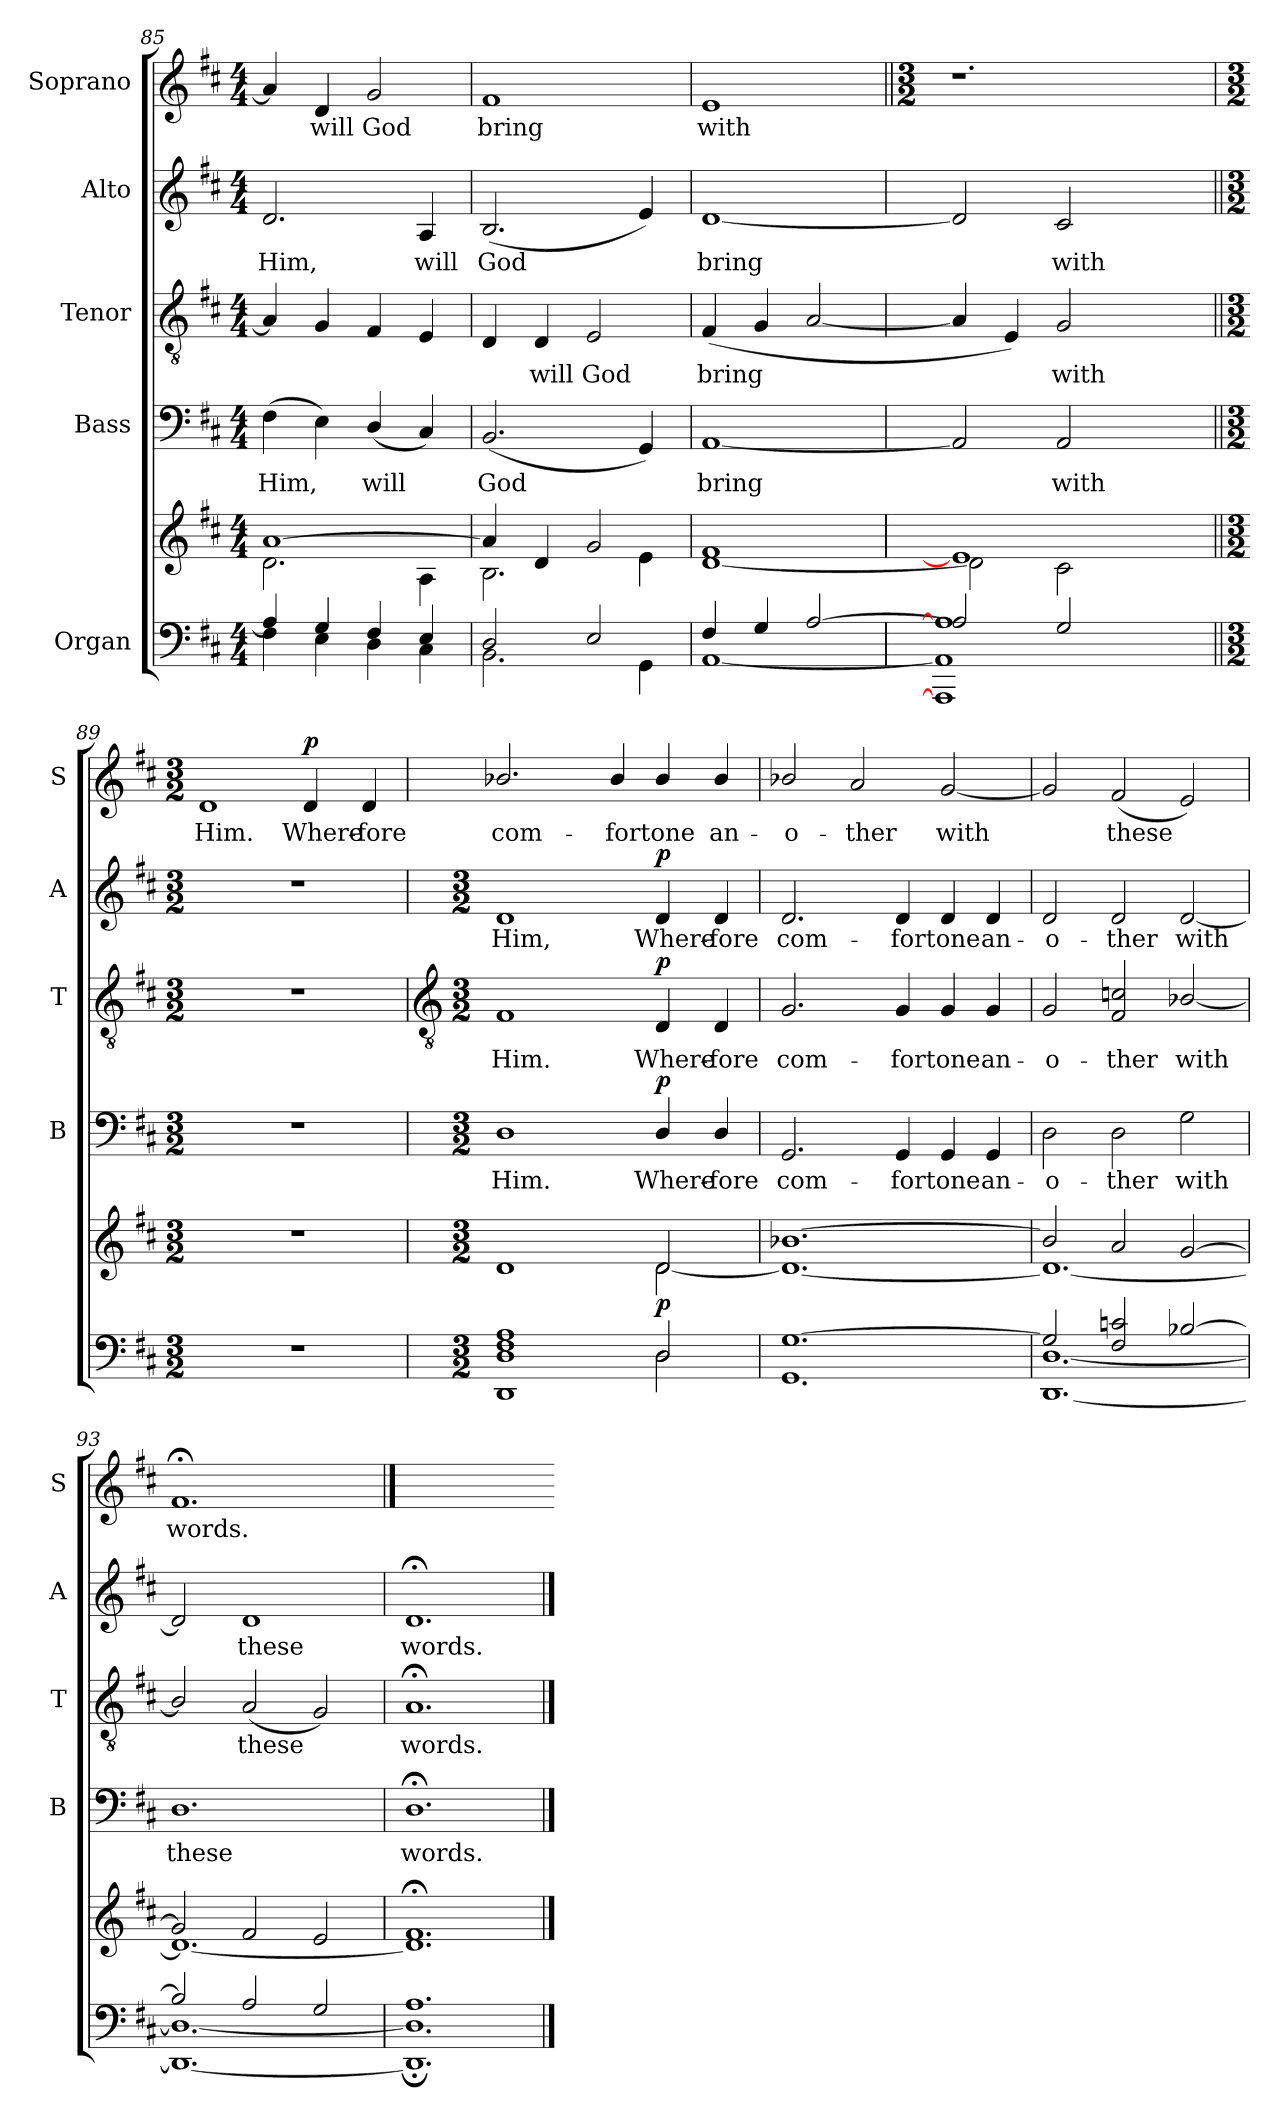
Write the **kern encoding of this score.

**kern	**kern	**dynam	**kern	**text	**dynam	**kern	**text	**dynam	**kern	**text	**dynam	**kern	**text	**dynam
*part5	*part5	*part5	*part4	*part4	*part4	*part3	*part3	*part3	*part2	*part2	*part2	*part1	*part1	*part1
*staff6	*staff5	*staff5/6	*staff4	*staff4	*staff4	*staff3	*staff3	*staff3	*staff2	*staff2	*staff2	*staff1	*staff1	*staff1
*I"Organ	*	*	*I"Bass	*	*	*I"Tenor	*	*	*I"Alto	*	*	*I"Soprano	*	*
*	*	*	*I'B	*	*	*I'T	*	*	*I'A	*	*	*I'S	*	*
*clefF4	*clefG2	*	*clefF4	*	*	*clefGv2	*	*	*clefG2	*	*	*clefG2	*	*
*k[f#c#]	*k[f#c#]	*	*k[f#c#]	*	*	*k[f#c#]	*	*	*k[f#c#]	*	*	*k[f#c#]	*	*
*D:	*D:	*	*D:	*	*	*D:	*	*	*D:	*	*	*D:	*	*
*M4/4	*M4/4	*	*M4/4	*	*	*M4/4	*	*	*M4/4	*	*	*M4/4	*	*
=85	=85	=85	=85	=85	=85	=85	=85	=85	=85	=85	=85	=85	=85	=85
*^	*^	*	*	*	*	*	*	*	*	*	*	*	*	*
!	!	!	!	!	!	!LO:LY:b	!	!	!	!	!	!LO:LY:b	!	!	!	!
4A/]	4F#\	[1a/	2.d\	.	(>4F#	Him,	.	4A]	.	.	2.d	Him,	.	4a]	.	.
!	!	!	!	!	!	!	!	!	!	!	!	!	!	!	!LO:LY:b	!
4G/	4E\	.	.	.	4E)	.	.	4G	.	.	.	.	.	4d	will	.
!	!	!	!	!	!	!LO:LY:b	!	!	!	!	!	!	!	!	!LO:LY:b	!
4F#/	4D\	.	.	.	(<4D/	will	.	4F#	.	.	.	.	.	2g	God	.
!	!	!	!	!	!	!	!	!	!	!	!	!LO:LY:b	!	!	!	!
4E/	4C#\	.	4A\	.	4C#)	.	.	4E	.	.	4A	will	.	.	.	.
=86	=86	=86	=86	=86	=86	=86	=86	=86	=86	=86	=86	=86	=86	=86	=86	=86
!	!	!	!	!	!	!LO:LY:b	!	!	!	!	!	!LO:LY:b	!	!	!LO:LY:b	!
2D/	2.BB\	4a/]	2.B\	.	(<2.BB	God	.	4D	.	.	(<2.B	God	.	1f#	bring	.
!	!	!	!	!	!	!	!	!	!LO:LY:b	!	!	!	!	!	!	!
.	.	4d/	.	.	.	.	.	4D	will	.	.	.	.	.	.	.
!	!	!	!	!	!	!	!	!	!LO:LY:b	!	!	!	!	!	!	!
2E/	.	2g/	.	.	.	.	.	2E	God	.	.	.	.	.	.	.
.	4GG\	.	4e\	.	4GG)	.	.	.	.	.	4e)	.	.	.	.	.
=87	=87	=87	=87	=87	=87	=87	=87	=87	=87	=87	=87	=87	=87	=87	=87	=87
!	!	!	!	!	!	!LO:LY:b	!	!	!LO:LY:b	!	!	!LO:LY:b	!	!	!LO:LY:b	!
4F#/	[1AA\	1f#/	[1d\	.	[1AA	bring	.	(<4F#	bring	.	[1d	bring	.	1e	with	.
4G/	.	.	.	.	.	.	.	4G	.	.	.	.	.	.	.	.
[2A/	.	.	.	.	.	.	.	[2A	.	.	.	.	.	.	.	.
=88	=88	=88	=88	=88||	=88	=88||	=88||	=88	=88||	=88||	=88	=88||	=88||	=88||	=88||	=88||
*	*	*	*	*	*	*	*	*	*	*	*	*	*	*M3/2	*	*
2A/]	1AAA\] 1AA\] 1A\]	1e/]	2d\]	.	2AA]	.	.	4A]	.	.	2d]	.	.	1.r	.	.
.	.	.	.	.	.	.	.	4E)	.	.	.	.	.	.	.	.
!	!	!	!	!	!	!LO:LY:b	!	!	!LO:LY:b	!	!	!LO:LY:b	!	!	!	!
2G/	.	.	2c#\	.	2AA	with	.	2G	with	.	2c#	with	.	.	.	.
2ryy	2ryy	2ryy	2ryy	.	2ryy	.	.	2ryy	.	.	2ryy	.	.	.	.	.
*v	*v	*	*	*	*	*	*	*	*	*	*	*	*	*	*	*
*	*v	*v	*	*	*	*	*	*	*	*	*	*	*	*	*
!!LO:LB:g=z
=89||	=89||	=89	=89||	=89	=89	=89||	=89	=89	=89||	=89	=89	=89	=89	=89
*M3/2	*M3/2	*	*M3/2	*	*	*M3/2	*	*	*M3/2	*	*	*M3/2	*	*
*	*	*	*	*	*	*	*	*	*	*	*	*MM112	*	*
*^	*^	*	*	*	*	*	*	*	*	*	*	*	*	*
!	!	!	!	!	!	!	!	!	!	!	!	!	!	!	!LO:LY:b	!
*v	*v	*	*	*	*	*	*	*	*	*	*	*	*	*	*	*
*	*v	*v	*	*	*	*	*	*	*	*	*	*	*	*	*
1.r	1.r	.	1.r	.	.	1.r	.	.	1.r	.	.	1d	Him.	.
!	!	!	!	!	!	!	!	!	!	!	!	!	!LO:LY:b	!LO:DY:b
.	.	.	.	.	.	.	.	.	.	.	.	4d	Where-	p
!	!	!	!	!	!	!	!	!	!	!	!	!	!LO:LY:b	!
.	.	.	.	.	.	.	.	.	.	.	.	4d	-fore	.
!!LO:LB:g=z
=90	=90	=90	=90	=90	=90	=90	=90	=90	=90	=90	=90	=90	=90	=90
*	*	*	*	*	*	*clefGv2	*	*	*	*	*	*	*	*
*M3/2	*M3/2	*	*M3/2	*	*	*M3/2	*	*	*M3/2	*	*	*	*	*
*	*MM112	*	*	*	*	*	*	*	*	*	*	*	*	*
*^	*^	*	*	*	*	*	*	*	*	*	*	*	*	*
!	!	!	!	!	!	!LO:LY:b	!	!	!LO:LY:b	!	!	!LO:LY:b	!	!	!LO:LY:b	!
1D/ 1F#/ 1A/	1DD\	1d/	2ryy	.	1D	Him.	.	1F#	Him.	.	1d	Him,	.	2.b-X/	com-	.
.	.	.	2ryy	.	.	.	.	.	.	.	.	.	.	.	.	.
!	!	!	!	!	!	!	!	!	!	!	!	!	!	!	!LO:LY:b	!
.	.	.	.	.	.	.	.	.	.	.	.	.	.	4b-/	-fort	.
!	!	!	!	!LO:DY:b	!	!LO:LY:b	!LO:DY:b	!	!LO:LY:b	!LO:DY:b	!	!LO:LY:b	!LO:DY:b	!	!LO:LY:b	!
2D/	2D\	2d/	[2d\	p	4D/	Where-	p	4D	Where-	p	4d	Where-	p	4b-/	one	.
!	!	!	!	!	!	!LO:LY:b	!	!	!LO:LY:b	!	!	!LO:LY:b	!	!	!LO:LY:b	!
.	.	.	.	.	4D/	-fore	.	4D	-fore	.	4d	-fore	.	4b-/	an-	.
=91	=91	=91	=91	=91	=91	=91	=91	=91	=91	=91	=91	=91	=91	=91	=91	=91
!	!	!	!	!	!	!LO:LY:b	!	!	!LO:LY:b	!	!	!LO:LY:b	!	!	!LO:LY:b	!
[1.G/	1.GG\	[1.b-X/	1.d\_	.	2.GG	com-	.	2.G	com-	.	2.d	com-	.	2b-X/	-o-	.
!	!	!	!	!	!	!	!	!	!	!	!	!	!	!	!LO:LY:b	!
.	.	.	.	.	.	.	.	.	.	.	.	.	.	2a	-ther	.
!	!	!	!	!	!	!LO:LY:b	!	!	!LO:LY:b	!	!	!LO:LY:b	!	!	!	!
.	.	.	.	.	4GG	-fort	.	4G	-fort	.	4d	-fort	.	.	.	.
!	!	!	!	!	!	!LO:LY:b	!	!	!LO:LY:b	!	!	!LO:LY:b	!	!	!LO:LY:b	!
.	.	.	.	.	4GG	one	.	4G	one	.	4d	one	.	[2g	with	.
!	!	!	!	!	!	!LO:LY:b	!	!	!LO:LY:b	!	!	!LO:LY:b	!	!	!	!
.	.	.	.	.	4GG	an-	.	4G	an-	.	4d	an-	.	.	.	.
=92	=92	=92	=92	=92	=92	=92	=92	=92	=92	=92	=92	=92	=92	=92	=92	=92
!	!	!	!	!	!	!LO:LY:b	!	!	!LO:LY:b	!	!	!LO:LY:b	!	!	!	!
2G/]	[1.DD\ [1.D\	2b-/]	1.d\_	.	2D	-o-	.	2G	-o-	.	2d	-o-	.	2g]	.	.
!	!	!	!	!	!	!LO:LY:b	!	!	!LO:LY:b	!	!	!LO:LY:b	!	!	!LO:LY:b	!
2F#/ 2cn/	.	2a/	.	.	2D	-ther	.	2F# 2cn	-ther	.	2d	-ther	.	(<2f#	these	.
!	!	!	!	!	!	!LO:LY:b	!	!	!LO:LY:b	!	!	!LO:LY:b	!	!	!	!
[2B-X/	.	[2g/	.	.	2G	with	.	[2B-X/	with	.	[2d	with	.	2e)	.	.
=93	=93	=93	=93	=93	=93	=93	=93	=93	=93	=93	=93	=93	=93	=93	=93	=93
!	!	!	!	!	!	!LO:LY:b	!	!	!	!	!	!	!	!	!LO:LY:b	!
2B-/]	1.DD\_ 1.D\_	2g/]	1.d\_	.	1.D	these	.	2B-/]	.	.	2d]	.	.	1.f#;<	words.	.
!	!	!	!	!	!	!	!	!	!LO:LY:b	!	!	!LO:LY:b	!	!	!	!
2A/	.	2f#/	.	.	.	.	.	(<2A	these	.	1d	these	.	.	.	.
2G/	.	2e/	.	.	.	.	.	2G)	.	.	.	.	.	.	.	.
=	=	=	=	==	=	==	==	=	==	==	=	==	==	==	==	==
!	!	!	!	!	!	!LO:LY:b	!	!	!LO:LY:b	!	!	!LO:LY:b	!	!	!	!
1.A/	1.DD\]; 1.D\];	1.f#;</	1.d\]	.	1.D;<	words.	.	1.A;<	words.	.	1.d;<	words.	.	1.ryy	.	.
*v	*v	*	*	*	*	*	*	*	*	*	*	*	*	*	*	*
*	*v	*v	*	*	*	*	*	*	*	*	*	*	*	*	*
==	==	=	==	=	=	==	=	=	==	=	=	=	=	=
*-	*-	*-	*-	*-	*-	*-	*-	*-	*-	*-	*-	*-	*-	*-
